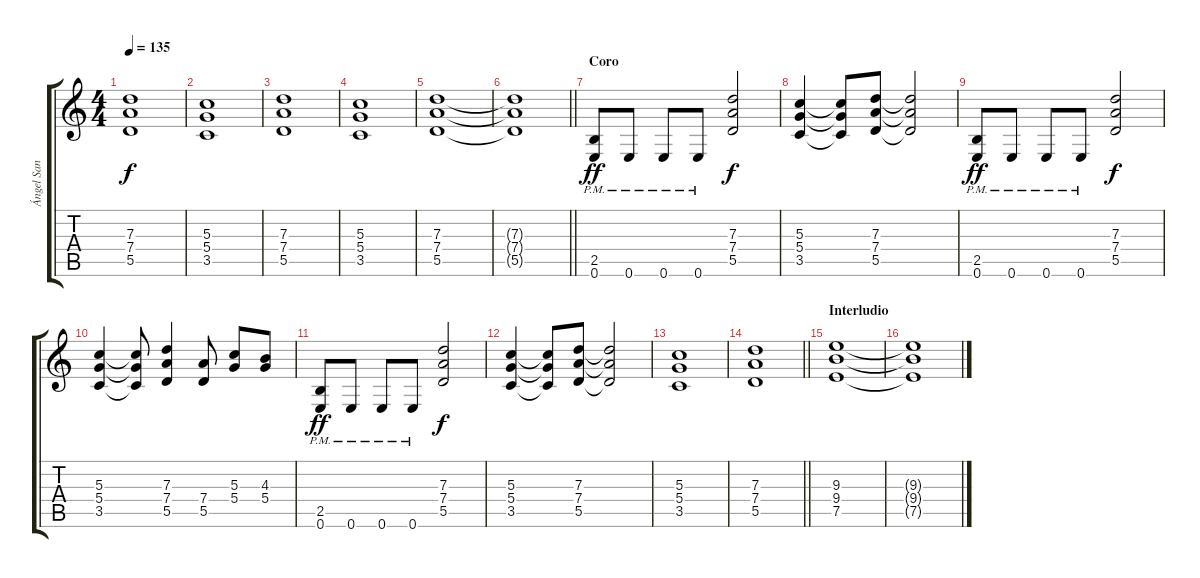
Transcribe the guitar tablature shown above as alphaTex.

\track ("Ángel San Juan" "Ángel San ") {instrument distortionguitar}
\staff {score tabs}
\tuning (E4 B3 G3 D3 A2 E2) {hide}
\ts (4 4)
\tempo 135
\clef g2
\ks c
(7.3 7.4 5.5).1{dy f} |
(5.3 5.4 3.5).1 |
(7.3 7.4 5.5).1 |
(5.3 5.4 3.5).1 |
(7.3 7.4 5.5).1 |
\barLineRight lightlight
(7.3{t} 7.4{t} 5.5{t}).1 |
\section ("" "Coro")
(2.5{pm} 0.6{pm}).8{dy ff} 0.6{pm}.8 0.6{pm}.8 0.6{pm}.8 (7.3 7.4 5.5).2{dy f} |
(5.3 5.4 3.5).4 (5.3{t} 5.4{t} 3.5{t}).8 (7.3 7.4 5.5).8 (7.3{t} 7.4{t} 5.5{t}).2 |
(2.5{pm} 0.6{pm}).8{dy ff} 0.6{pm}.8 0.6{pm}.8 0.6{pm}.8 (7.3 7.4 5.5).2{dy f} |
(5.3 5.4 3.5).4 (5.3{t} 5.4{t} 3.5{t}).8 (7.3 7.4 5.5).4 (7.4 5.5).8 (5.3 5.4).8 (4.3 5.4).8 |
(2.5{pm} 0.6{pm}).8{dy ff} 0.6{pm}.8 0.6{pm}.8 0.6{pm}.8 (7.3 7.4 5.5).2{dy f} |
(5.3 5.4 3.5).4 (5.3{t} 5.4{t} 3.5{t}).8 (7.3 7.4 5.5).8 (7.3{t} 7.4{t} 5.5{t}).2 |
(5.3 5.4 3.5).1 |
\barLineRight lightlight
(7.3 7.4 5.5).1 |
\section ("" "Interludio")
(9.3 9.4 7.5).1 |
(9.3{t} 9.4{t} 7.5{t}).1
